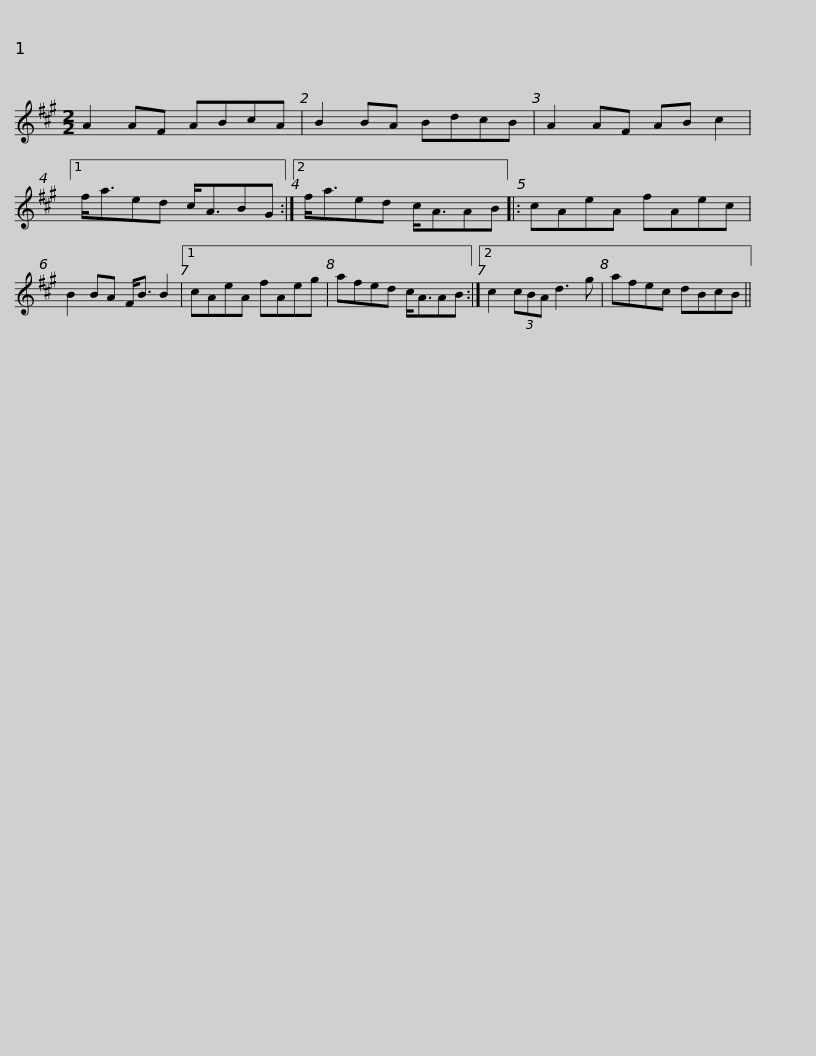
X:1
L:1/8
M:2/2
I:linebreak $
K:A
V:1 treble
V:1
 A2 AF ABcA | B2 BA BdcB | A2 AF AB c2 |1 f<aed c<ABG :|2 f<aed c<AAB |:$ %5
 cAeA fAec | B2 BA F<B B2 |1 cAeA fAeg | afed c<AAB :|2 c2 (3cBA d3 g |$ %10
 afec dBcB || %11
